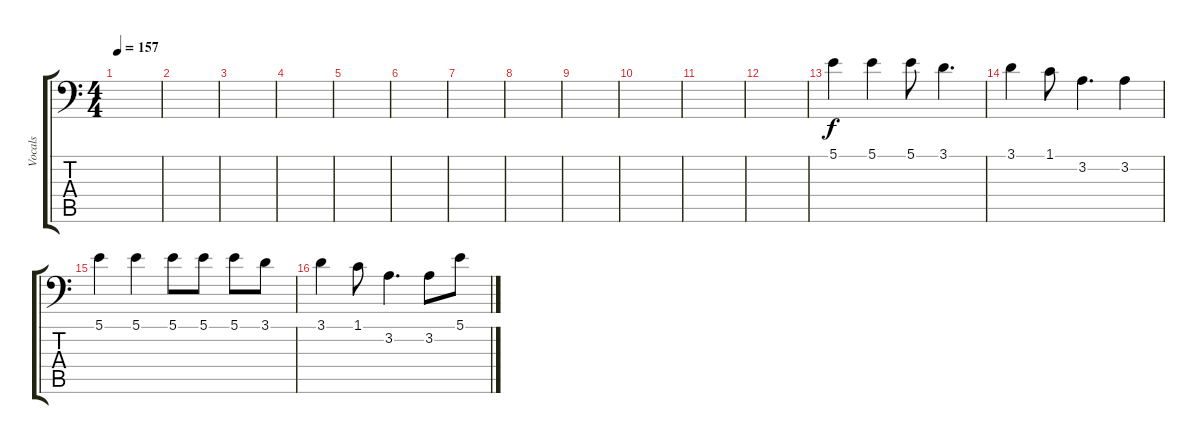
\track ("Vocals" "Vocals") {instrument clarinet}
\staff {score tabs}
\tuning (B3 Gb3 D3 A2 E2 A1) {hide}
\ts (4 4)
\tempo 157
\clef f4
\ks c
|
|
|
|
|
|
|
|
|
|
|
|
5.1.4 5.1.4 5.1.8 3.1.4{d} |
3.1.4 1.1.8 3.2.4{d} 3.2.4 |
5.1.4 5.1.4 5.1.8 5.1.8 5.1.8 3.1.8 |
3.1.4 1.1.8 3.2.4{d} 3.2.8 5.1.8
